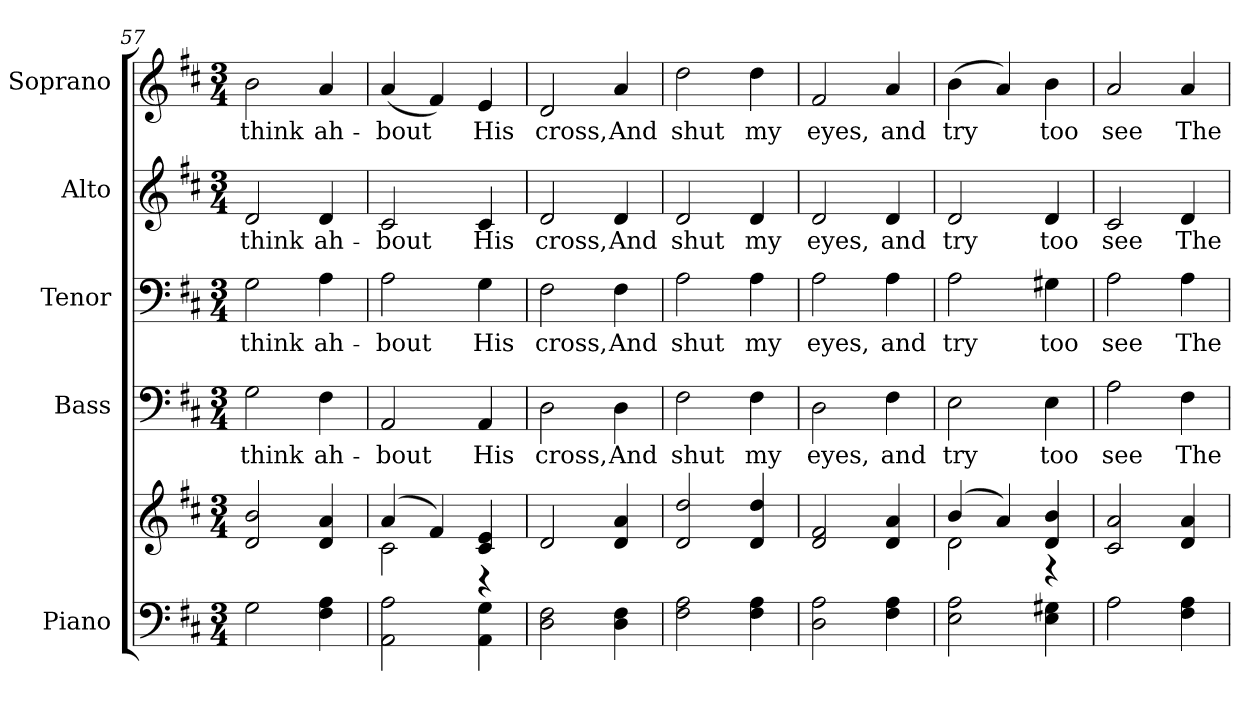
**kern	**kern	**kern	**text	**kern	**text	**kern	**text	**kern	**text
*part5	*part5	*part4	*part4	*part3	*part3	*part2	*part2	*part1	*part1
*staff6	*staff5	*staff4	*staff4	*staff3	*staff3	*staff2	*staff2	*staff1	*staff1
*I"Piano	*	*I"Bass	*	*I"Tenor	*	*I"Alto	*	*I"Soprano	*
*I'Pno.	*	*I'B.	*	*I'T.	*	*I'A.	*	*I'S.	*
*clefF4	*clefG2	*clefF4	*	*clefF4	*	*clefG2	*	*clefG2	*
*k[f#c#]	*k[f#c#]	*k[f#c#]	*	*k[f#c#]	*	*k[f#c#]	*	*k[f#c#]	*
*D:	*D:	*D:	*	*D:	*	*D:	*	*D:	*
*M3/4	*M3/4	*M3/4	*	*M3/4	*	*M3/4	*	*M3/4	*
=57	=57	=57	=57	=57	=57	=57	=57	=57	=57
!	!	!	!LO:LY:b:color=#000000	!	!	!	!	!	!
!	!	!	!	!	!LO:LY:b:color=#000000	!	!	!	!
!	!	!	!	!	!	!	!LO:LY:b:color=#000000	!	!
!	!	!	!	!	!	!	!	!	!LO:LY:b:color=#000000
2Gi\	2di/ 2bi	2Gi\	think	2Gi\	think	2di/	think	2bi\	think
!	!	!	!LO:LY:b:color=#000000	!	!	!	!	!	!
!	!	!	!	!	!LO:LY:b:color=#000000	!	!	!	!
!	!	!	!	!	!	!	!LO:LY:b:color=#000000	!	!
!	!	!	!	!	!	!	!	!	!LO:LY:b:color=#000000
4F#i\ 4Ai	4di/ 4ai	4F#i\	ah-	4Ai\	ah-	4di/	ah-	4ai/	ah-
!!LO:LB:g=z
=58	=58	=58	=58	=58	=58	=58	=58	=58	=58
*	*^	*	*	*	*	*	*	*	*
!	!	!	!	!LO:LY:b:color=#000000	!	!	!	!	!	!
!	!	!	!	!	!	!LO:LY:b:color=#000000	!	!	!	!
!	!	!	!	!	!	!	!	!LO:LY:b:color=#000000	!	!
!	!	!	!	!	!	!	!	!	!	!LO:LY:b:color=#000000
2AAi\ 2Ai	(4ai/	2c#i\	2AAi/	-bout	2Ai\	-bout	2c#i/	-bout	(4ai/	-bout
.	4f#i/)	.	.	.	.	.	.	.	4f#i/)	.
!	!	!	!	!LO:LY:b:color=#000000	!	!	!	!	!	!
!	!	!	!	!	!	!LO:LY:b:color=#000000	!	!	!	!
!	!	!	!	!	!	!	!	!LO:LY:b:color=#000000	!	!
!	!	!	!	!	!	!	!	!	!	!LO:LY:b:color=#000000
4AAi\ 4Gi	4c#i/ 4ei	4r	4AAi/	His	4Gi\	His	4c#i/	His	4ei/	His
*	*v	*v	*	*	*	*	*	*	*	*
=59	=59	=59	=59	=59	=59	=59	=59	=59	=59
*	*^	*	*	*	*	*	*	*	*
!	!	!	!	!LO:LY:b:color=#000000	!	!	!	!	!	!
*	*v	*v	*	*	*	*	*	*	*	*
*	*^	*	*	*	*	*	*	*	*
!	!	!	!	!	!	!LO:LY:b:color=#000000	!	!	!	!
*	*v	*v	*	*	*	*	*	*	*	*
*	*^	*	*	*	*	*	*	*	*
!	!	!	!	!	!	!	!	!LO:LY:b:color=#000000	!	!
*	*v	*v	*	*	*	*	*	*	*	*
*	*^	*	*	*	*	*	*	*	*
!	!	!	!	!	!	!	!	!	!	!LO:LY:b:color=#000000
*	*v	*v	*	*	*	*	*	*	*	*
2Di\ 2F#i	2di/	2Di\	cross,	2F#i\	cross,	2di/	cross,	2di/	cross,
!	!	!	!LO:LY:b:color=#000000	!	!	!	!	!	!
!	!	!	!	!	!LO:LY:b:color=#000000	!	!	!	!
!	!	!	!	!	!	!	!LO:LY:b:color=#000000	!	!
!	!	!	!	!	!	!	!	!	!LO:LY:b:color=#000000
4Di\ 4F#i	4di/ 4ai	4Di\	And	4F#i\	And	4di/	And	4ai/	And
!!LO:PB:g=z
=60	=60	=60	=60	=60	=60	=60	=60	=60	=60
!	!	!	!LO:LY:b:color=#000000	!	!	!	!	!	!
!	!	!	!	!	!LO:LY:b:color=#000000	!	!	!	!
!	!	!	!	!	!	!	!LO:LY:b:color=#000000	!	!
!	!	!	!	!	!	!	!	!	!LO:LY:b:color=#000000
2F#i\ 2Ai	2di/ 2ddi	2F#i\	shut	2Ai\	shut	2di/	shut	2ddi\	shut
!	!	!	!LO:LY:b:color=#000000	!	!	!	!	!	!
!	!	!	!	!	!LO:LY:b:color=#000000	!	!	!	!
!	!	!	!	!	!	!	!LO:LY:b:color=#000000	!	!
!	!	!	!	!	!	!	!	!	!LO:LY:b:color=#000000
4F#i\ 4Ai	4di/ 4ddi	4F#i\	my	4Ai\	my	4di/	my	4ddi\	my
=61	=61	=61	=61	=61	=61	=61	=61	=61	=61
!	!	!	!LO:LY:b:color=#000000	!	!	!	!	!	!
!	!	!	!	!	!LO:LY:b:color=#000000	!	!	!	!
!	!	!	!	!	!	!	!LO:LY:b:color=#000000	!	!
!	!	!	!	!	!	!	!	!	!LO:LY:b:color=#000000
2Di\ 2Ai	2di/ 2f#i	2Di\	eyes,	2Ai\	eyes,	2di/	eyes,	2f#i/	eyes,
!	!	!	!LO:LY:b:color=#000000	!	!	!	!	!	!
!	!	!	!	!	!LO:LY:b:color=#000000	!	!	!	!
!	!	!	!	!	!	!	!LO:LY:b:color=#000000	!	!
!	!	!	!	!	!	!	!	!	!LO:LY:b:color=#000000
4F#i\ 4Ai	4di/ 4ai	4F#i\	and	4Ai\	and	4di/	and	4ai/	and
!!LO:LB:g=z
=62	=62	=62	=62	=62	=62	=62	=62	=62	=62
*	*^	*	*	*	*	*	*	*	*
!	!	!	!	!LO:LY:b:color=#000000	!	!	!	!	!	!
!	!	!	!	!	!	!LO:LY:b:color=#000000	!	!	!	!
!	!	!	!	!	!	!	!	!LO:LY:b:color=#000000	!	!
!	!	!	!	!	!	!	!	!	!	!LO:LY:b:color=#000000
2Ei\ 2Ai	(4bi/	2di\	2Ei\	try	2Ai\	try	2di/	try	(4bi\	try
.	4ai/)	.	.	.	.	.	.	.	4ai/)	.
!	!	!	!	!LO:LY:b:color=#000000	!	!	!	!	!	!
!	!	!	!	!	!	!LO:LY:b:color=#000000	!	!	!	!
!	!	!	!	!	!	!	!	!LO:LY:b:color=#000000	!	!
!	!	!	!	!	!	!	!	!	!	!LO:LY:b:color=#000000
4Ei\ 4G#Xi	4di/ 4bi	4r	4Ei\	too	4G#Xi\	too	4di/	too	4bi\	too
*	*v	*v	*	*	*	*	*	*	*	*
=63	=63	=63	=63	=63	=63	=63	=63	=63	=63
*	*^	*	*	*	*	*	*	*	*
!	!	!	!	!LO:LY:b:color=#000000	!	!	!	!	!	!
*	*v	*v	*	*	*	*	*	*	*	*
*	*^	*	*	*	*	*	*	*	*
!	!	!	!	!	!	!LO:LY:b:color=#000000	!	!	!	!
*	*v	*v	*	*	*	*	*	*	*	*
*	*^	*	*	*	*	*	*	*	*
!	!	!	!	!	!	!	!	!LO:LY:b:color=#000000	!	!
*	*v	*v	*	*	*	*	*	*	*	*
*	*^	*	*	*	*	*	*	*	*
!	!	!	!	!	!	!	!	!	!	!LO:LY:b:color=#000000
*	*v	*v	*	*	*	*	*	*	*	*
2Ai\	2c#i/ 2ai	2Ai\	see	2Ai\	see	2c#i/	see	2ai/	see
!	!	!	!LO:LY:b:color=#000000	!	!	!	!	!	!
!	!	!	!	!	!LO:LY:b:color=#000000	!	!	!	!
!	!	!	!	!	!	!	!LO:LY:b:color=#000000	!	!
!	!	!	!	!	!	!	!	!	!LO:LY:b:color=#000000
4F#i\ 4Ai	4di/ 4ai	4F#i\	The	4Ai\	The	4di/	The	4ai/	The
=	=	=	=	=	=	=	=	=	=
*-	*-	*-	*-	*-	*-	*-	*-	*-	*-
